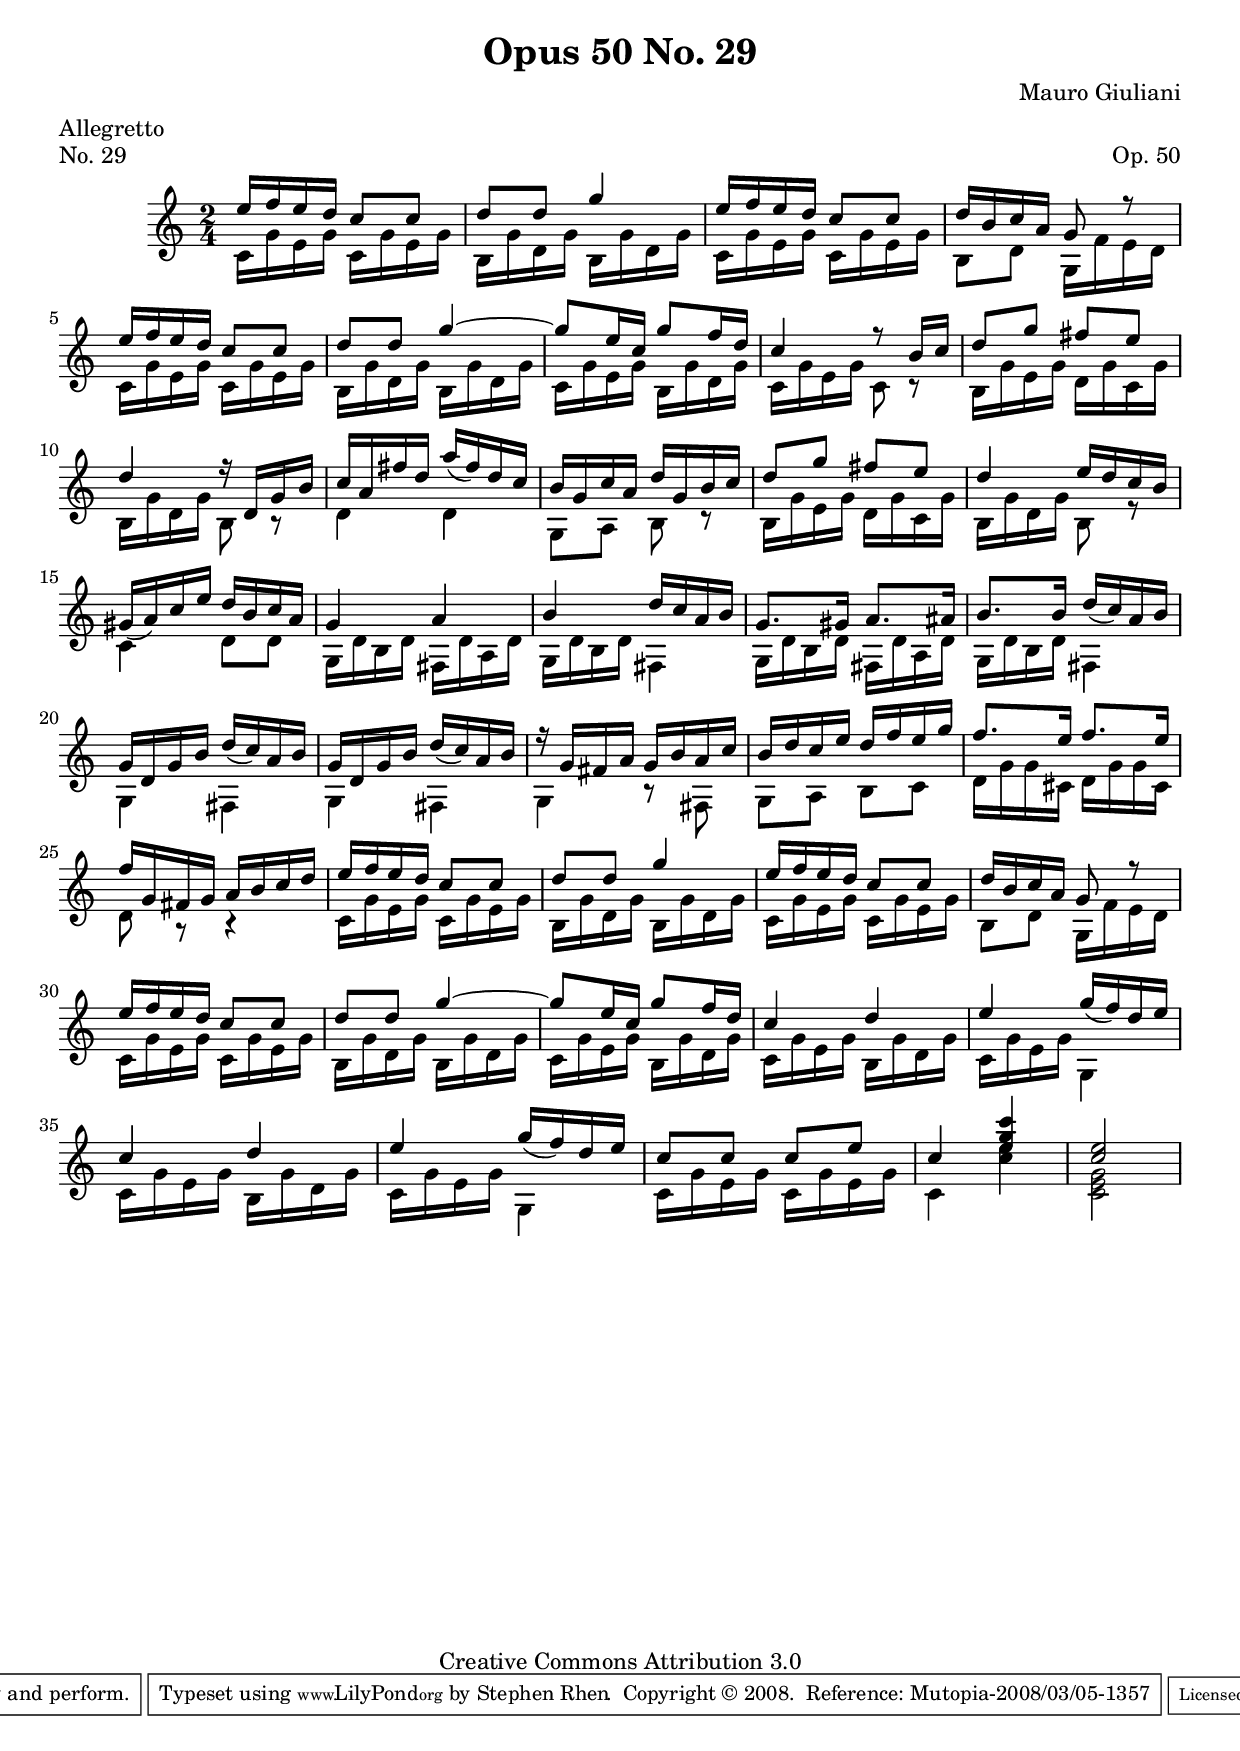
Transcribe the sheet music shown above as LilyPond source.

\version "2.10.33"

\header {
  title             = "Opus 50 No. 29"
  composer          = "Mauro Giuliani"
  meter             = "Allegretto"
  opus              = "Op. 50"
  piece             = "No. 29"
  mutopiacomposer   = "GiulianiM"
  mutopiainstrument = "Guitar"
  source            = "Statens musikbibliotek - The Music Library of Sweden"
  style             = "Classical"
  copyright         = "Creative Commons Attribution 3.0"
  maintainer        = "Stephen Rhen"
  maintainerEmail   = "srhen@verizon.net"
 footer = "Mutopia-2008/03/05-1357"
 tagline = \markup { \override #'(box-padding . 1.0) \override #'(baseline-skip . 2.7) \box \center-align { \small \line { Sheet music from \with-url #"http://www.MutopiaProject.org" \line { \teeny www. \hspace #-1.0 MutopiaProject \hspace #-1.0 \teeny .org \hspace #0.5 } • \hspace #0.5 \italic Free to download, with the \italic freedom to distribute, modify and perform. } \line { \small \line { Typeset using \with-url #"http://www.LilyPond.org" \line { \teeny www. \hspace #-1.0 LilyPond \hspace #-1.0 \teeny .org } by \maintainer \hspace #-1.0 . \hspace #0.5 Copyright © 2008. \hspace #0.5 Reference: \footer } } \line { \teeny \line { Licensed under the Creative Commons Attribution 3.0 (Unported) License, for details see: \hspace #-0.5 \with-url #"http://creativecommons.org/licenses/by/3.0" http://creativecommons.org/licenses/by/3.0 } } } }
}

saprano = \relative c'' {
  \stemUp
  \slurDown
  e16 f e d c8 c
  d8 d g4
  e16 f e d c8 c
  d16 b c a g8 r
%5
  e'16 f e d c8 c
  d8 d g4 ~
  g8 e16 c g'8 f16 d
  c4 r8 b16 c
  d8 g fis e
%10
  d4 r16 d, g b
  c16 a fis' d a'( fis) d c
  b16 g c a d g, b c
  d8 g fis e
  d4 e16 d c b
%15
  gis16( a) c e d b c a
  g4 a
  b4 d16 c a b
  g8. gis16 a8. ais16
  b8. b16 d( c) a b
%20
  g16 d g b d( c) a b
  g16 d g b d( c) a b
  r16 g fis a g b a c
  b16 d c e d f e g
  f8. e16 f8. e16
%25
  f16 g, fis g a b c d
  e16 f e d c8 c
  d8 d g4
  e16 f e d c8 c
  d16 b c a g8 r
%30
  e'16 f e d c8 c
  d8 d g4 ~
  g8 e16 c g'8 f16 d
  c4 d
  e4 g16( f) d e
%35
  c4 d
  e4 g16( f) d e
  c8 c c e
  c4 <e g c>
  <c e>2
}

bass = \relative c'
{
  \stemDown
  c16 g' e g c, g' e g
  b,16 g' d g b, g' d g
  c,16 g' e g c, g' e g
  b,8 d g,16 f' e d
%5
  c16 g' e g c, g' e g
  b,16 g' d g b, g' d g
  c,16 g' e g b, g' d g
  c,16 g' e g c,8 r
  b16 g' e g d g c, g'
%10
  b,16 g' d g b,8 r
  d4 d
  g,8 a b r
  b16 g' e g d g c, g'
  b,16 g' d g b,8 r
%15
  c4 d8 d
  g,16 d' b d fis, d' a d
  g,16 d' b d fis,4
  g16 d' b d fis, d' a d
  g,16 d' b d fis,4
%20
  g4 fis
  g4 fis
  g4 r8 fis
  g8 a b c
  d16 g g cis, d g g cis,
%25
  d8 r r4
  c16 g' e g c, g' e g
  b,16 g' d g b, g' d g
  c,16 g' e g c, g' e g
  b,8 d g,16 f' e d
%30
  c16 g' e g c, g' e g
  b,16 g' d g b, g' d g
  c,16 g' e g b, g' d g
  c,16 g' e g b, g' d g
  c,16 g' e g g,4
%35
  c16 g' e g b, g' d g
  c,16 g' e g g,4
  c16 g' e g c, g' e g
  c,4 <c' e>
  <c, e g>2
}

\score {
  {
    \key c \major
    \time  2/4
    << \saprano \\ \bass >>
  }
  \layout {
    \context {
      \Staff
      midiInstrument = "acoustic guitar (nylon)"
      \override NoteCollision #'merge-differently-headed = ##t
      \override NoteCollision #'merge-differently-dotted = ##t
    }
  }
  \midi {
    \context {
      \Score
      tempoWholesPerMinute = #(ly:make-moment 132 4)
    }
  }
}
